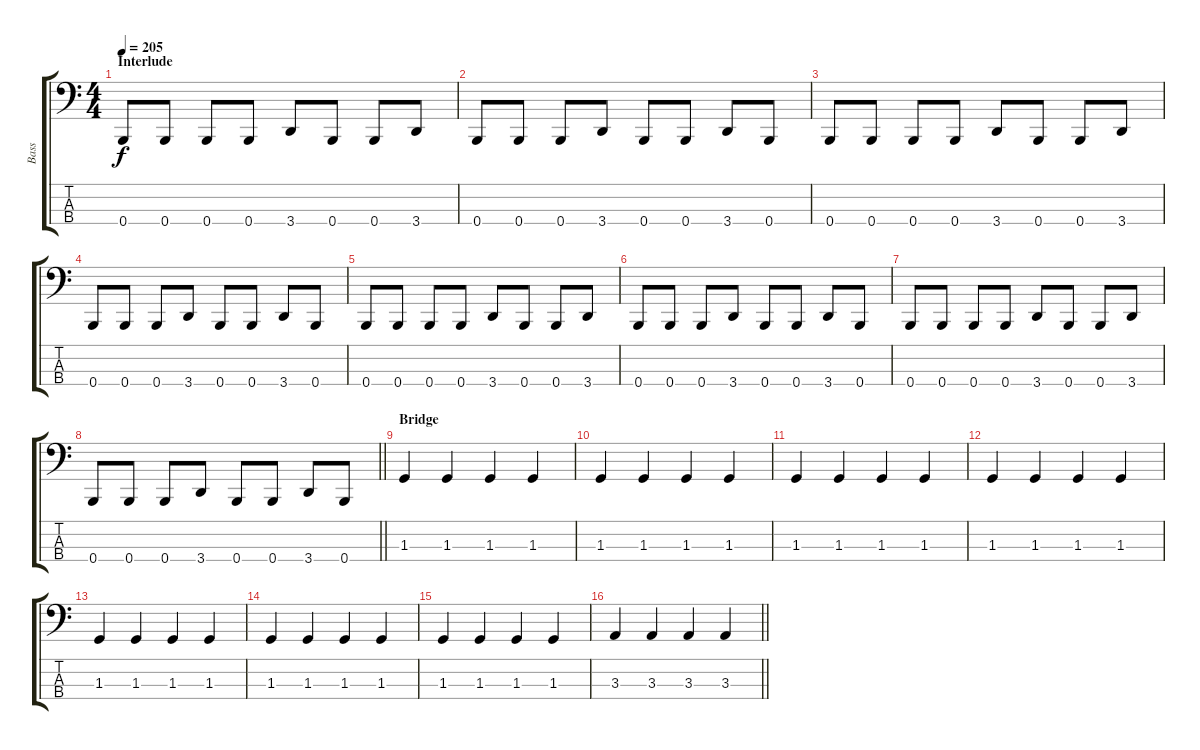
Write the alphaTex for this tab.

\track ("Bass" "Bass") {instrument electricbasspick}
\staff {score tabs}
\tuning (E2 B1 Gb1 B0) {hide}
\ts (4 4)
\section ("" "Interlude")
\tempo 205
\clef f4
\ks c
0.4.8{dy f} 0.4.8 0.4.8 0.4.8 3.4.8 0.4.8 0.4.8 3.4.8 |
0.4.8 0.4.8 0.4.8 3.4.8 0.4.8 0.4.8 3.4.8 0.4.8 |
0.4.8 0.4.8 0.4.8 0.4.8 3.4.8 0.4.8 0.4.8 3.4.8 |
0.4.8 0.4.8 0.4.8 3.4.8 0.4.8 0.4.8 3.4.8 0.4.8 |
0.4.8 0.4.8 0.4.8 0.4.8 3.4.8 0.4.8 0.4.8 3.4.8 |
0.4.8 0.4.8 0.4.8 3.4.8 0.4.8 0.4.8 3.4.8 0.4.8 |
0.4.8 0.4.8 0.4.8 0.4.8 3.4.8 0.4.8 0.4.8 3.4.8 |
\barLineRight lightlight
0.4.8 0.4.8 0.4.8 3.4.8 0.4.8 0.4.8 3.4.8 0.4.8 |
\section ("" "Bridge")
1.3.4 1.3.4 1.3.4 1.3.4 |
1.3.4 1.3.4 1.3.4 1.3.4 |
1.3.4 1.3.4 1.3.4 1.3.4 |
1.3.4 1.3.4 1.3.4 1.3.4 |
1.3.4 1.3.4 1.3.4 1.3.4 |
1.3.4 1.3.4 1.3.4 1.3.4 |
1.3.4 1.3.4 1.3.4 1.3.4 |
\barLineRight lightlight
3.3.4 3.3.4 3.3.4 3.3.4
